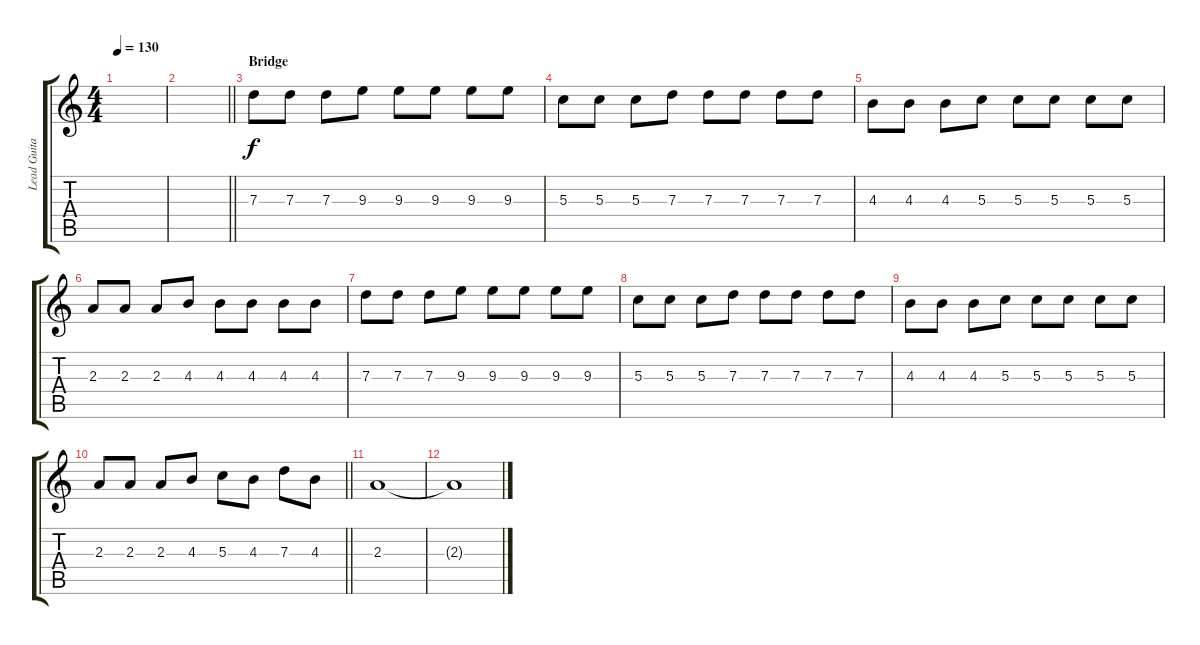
\track ("Lead Guitar" "Lead Guita") {instrument distortionguitar}
\staff {score tabs}
\tuning (E4 B3 G3 D3 A2 E2) {hide}
\ts (4 4)
\tempo 130
\clef g2
\ks c
|
\barLineRight lightlight
|
\section ("" "Bridge")
7.3.8 7.3.8 7.3.8 9.3.8 9.3.8 9.3.8 9.3.8 9.3.8 |
5.3.8 5.3.8 5.3.8 7.3.8 7.3.8 7.3.8 7.3.8 7.3.8 |
4.3.8 4.3.8 4.3.8 5.3.8 5.3.8 5.3.8 5.3.8 5.3.8 |
2.3.8 2.3.8 2.3.8 4.3.8 4.3.8 4.3.8 4.3.8 4.3.8 |
7.3.8 7.3.8 7.3.8 9.3.8 9.3.8 9.3.8 9.3.8 9.3.8 |
5.3.8 5.3.8 5.3.8 7.3.8 7.3.8 7.3.8 7.3.8 7.3.8 |
4.3.8 4.3.8 4.3.8 5.3.8 5.3.8 5.3.8 5.3.8 5.3.8 |
\barLineRight lightlight
2.3.8 2.3.8 2.3.8 4.3.8 5.3.8 4.3.8 7.3.8 4.3.8 |
2.3.1 |
2.3{t}.1
